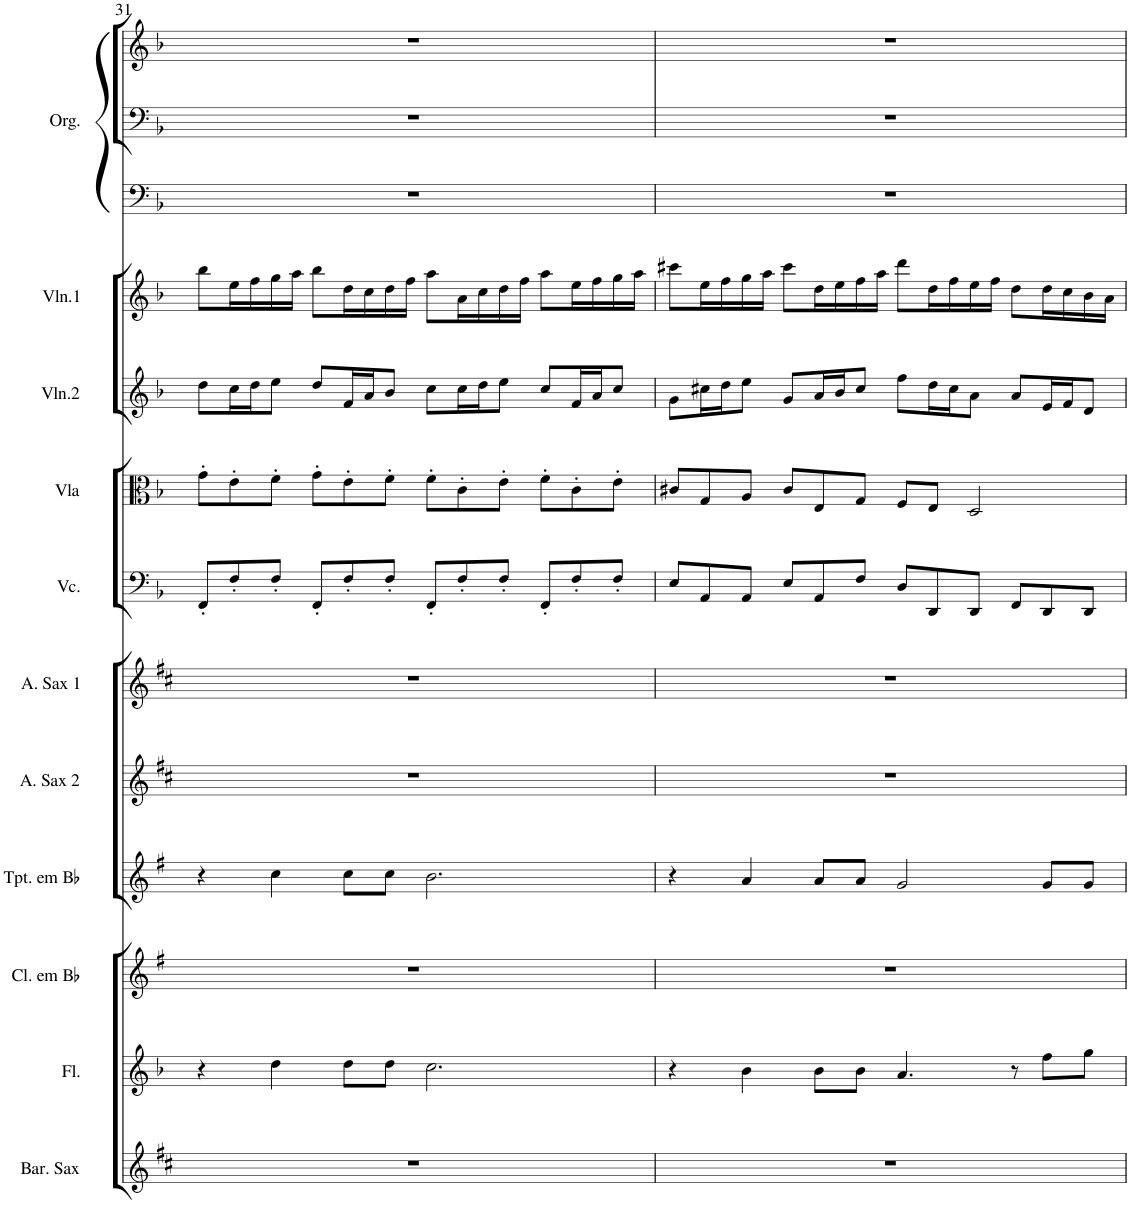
**kern	**kern	**kern	**kern	**kern	**kern	**kern	**kern	**kern	**kern	**kern	**kern	**kern
*part11	*part10	*part9	*part8	*part7	*part6	*part5	*part4	*part3	*part2	*part1	*part1	*part1
*staff13	*staff12	*staff11	*staff10	*staff9	*staff8	*staff7	*staff6	*staff5	*staff4	*staff3	*staff2	*staff1
*I"Saxofone Barítono	*I"Flauta Transversal	*I"Clarinete em Bb	*I"Trompete em Bb	*I"Saxofone Alto 2	*I"Saxofone Alto 1	*I"Violoncelo	*I"Viola	*I"Violino 2	*I"Violino 1	*I"Órgão	*	*
*	*I'Fl.	*I'Cl. em Bb	*I'Tpt. em Bb	*	*	*I'Vc.	*I'Vla	*I'Vln.2	*I'Vln.1	*	*	*
!!LO:PB:g=z
*clefG2	*clefG2	*clefG2	*clefG2	*clefG2	*clefG2	*clefF4	*clefC3	*clefG2	*clefG2	*clefF4	*clefF4	*clefG2
*Trd12c21	*	*Trd1c2	*Trd1c2	*Trd5c9	*Trd5c9	*	*	*	*	*	*	*
*k[f#c#]	*k[b-]	*k[f#]	*k[f#]	*k[f#c#]	*k[f#c#]	*k[b-]	*k[b-]	*k[b-]	*k[b-]	*k[b-]	*k[b-]	*k[b-]
*M12/8	*M12/8	*M12/8	*M12/8	*M12/8	*M12/8	*M12/8	*M12/8	*M12/8	*M12/8	*M12/8	*M12/8	*M12/8
=31	=31	=31	=31	=31	=31	=31	=31	=31	=31	=31	=31	=31
1.r	4r	1.r	4r	1.r	1.r	8FF'/L	8g'\L	8dd\L	8bb-\L	1.r	1.r	1.r
.	.	.	.	.	.	8F'/	8e'\	16cc\L	16ee\L	.	.	.
.	.	.	.	.	.	.	.	16dd\J	16ff\	.	.	.
.	4dd\	.	4cc\	.	.	8F'/J	8f'\J	8ee\J	16gg\	.	.	.
.	.	.	.	.	.	.	.	.	16aa\JJ	.	.	.
.	.	.	.	.	.	8FF'/L	8g'\L	8dd/L	8bb-\L	.	.	.
.	8dd\L	.	8cc\L	.	.	8F'/	8e'\	16f/L	16dd\L	.	.	.
.	.	.	.	.	.	.	.	16a/J	16cc\	.	.	.
.	8dd\J	.	8cc\J	.	.	8F'/J	8f'\J	8b-/J	16dd\	.	.	.
.	.	.	.	.	.	.	.	.	16ff\JJ	.	.	.
.	2.cc\	.	2.b\	.	.	8FF'/L	8f'\L	8cc\L	8aa\L	.	.	.
.	.	.	.	.	.	8F'/	8c'\	16cc\L	16a\L	.	.	.
.	.	.	.	.	.	.	.	16dd\J	16cc\	.	.	.
.	.	.	.	.	.	8F'/J	8e'\J	8ee\J	16dd\	.	.	.
.	.	.	.	.	.	.	.	.	16ff\JJ	.	.	.
.	.	.	.	.	.	8FF'/L	8f'\L	8cc/L	8aa\L	.	.	.
.	.	.	.	.	.	8F'/	8c'\	16f/L	16ee\L	.	.	.
.	.	.	.	.	.	.	.	16a/J	16ff\	.	.	.
.	.	.	.	.	.	8F'/J	8e'\J	8cc/J	16gg\	.	.	.
.	.	.	.	.	.	.	.	.	16aa\JJ	.	.	.
=32	=32	=32	=32	=32	=32	=32	=32	=32	=32	=32	=32	=32
1.r	4r	1.r	4r	1.r	1.r	8E/L	8c#X/L	8g\L	8ccc#X\L	1.r	1.r	1.r
.	.	.	.	.	.	8AA/	8G/	16cc#X\L	16ee\L	.	.	.
.	.	.	.	.	.	.	.	16dd\J	16ff\	.	.	.
.	4b-\	.	4a/	.	.	8AA/J	8A/J	8ee\J	16gg\	.	.	.
.	.	.	.	.	.	.	.	.	16aa\JJ	.	.	.
.	.	.	.	.	.	8E/L	8c#/L	8g/L	8ccc#\L	.	.	.
.	8b-\L	.	8a/L	.	.	8AA/	8E/	16a/L	16dd\L	.	.	.
.	.	.	.	.	.	.	.	16b-/J	16ee\	.	.	.
.	8b-\J	.	8a/J	.	.	8F/J	8G/J	8cc#/J	16ff\	.	.	.
.	.	.	.	.	.	.	.	.	16aa\JJ	.	.	.
.	4.a/	.	2g/	.	.	8D/L	8F/L	8ff\L	8ddd\L	.	.	.
.	.	.	.	.	.	8DD/	8E/J	16dd\L	16dd\L	.	.	.
.	.	.	.	.	.	.	.	16cc#\J	16ff\	.	.	.
.	.	.	.	.	.	8DD/J	2D/	8a\J	16ee\	.	.	.
.	.	.	.	.	.	.	.	.	16ff\JJ	.	.	.
.	8r	.	.	.	.	8FF/L	.	8a/L	8dd\L	.	.	.
.	8ff\L	.	8g/L	.	.	8DD/	.	16e/L	16dd\L	.	.	.
.	.	.	.	.	.	.	.	16f/J	16cc\	.	.	.
.	8gg\J	.	8g/J	.	.	8DD/J	.	8d/J	16b-\	.	.	.
.	.	.	.	.	.	.	.	.	16a\JJ	.	.	.
=	=	=	=	=	=	=	=	=	=	=	=	=
*-	*-	*-	*-	*-	*-	*-	*-	*-	*-	*-	*-	*-
